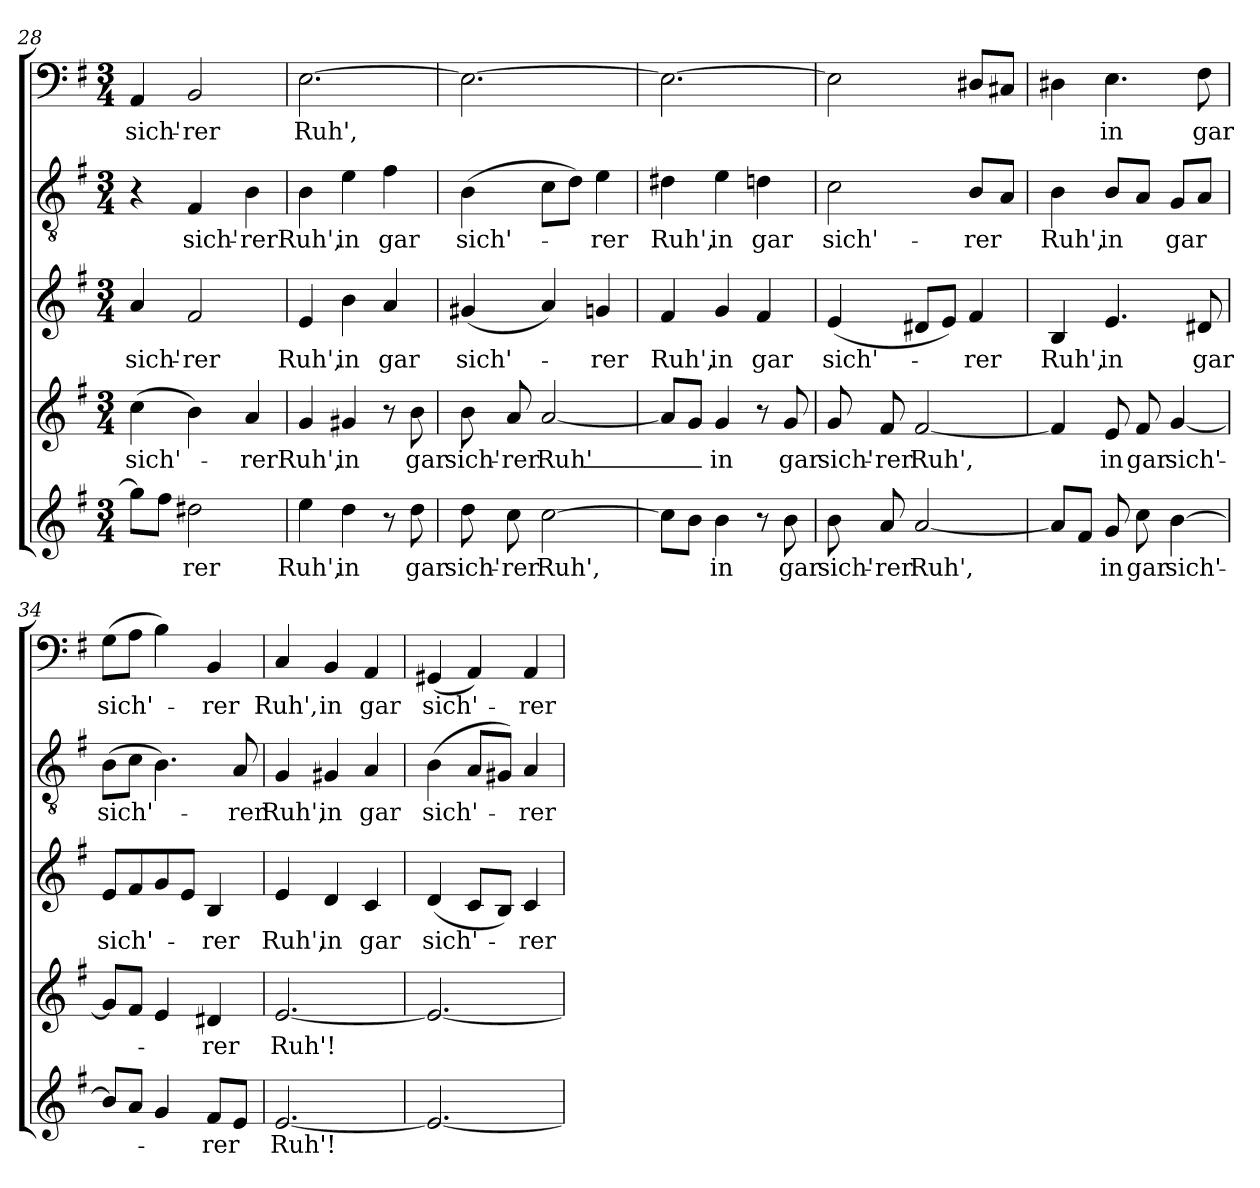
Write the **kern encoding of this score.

**kern	**text	**kern	**text	**kern	**text	**kern	**text	**kern	**text
*part5	*part5	*part4	*part4	*part3	*part3	*part2	*part2	*part1	*part1
*staff5	*staff5	*staff4	*staff4	*staff3	*staff3	*staff2	*staff2	*staff1	*staff1
*clefG2	*	*clefG2	*	*clefG2	*	*clefGv2	*	*clefF4	*
*k[f#]	*	*k[f#]	*	*k[f#]	*	*k[f#]	*	*k[f#]	*
*e:	*	*e:	*	*e:	*	*e:	*	*e:	*
*M3/4	*	*M3/4	*	*M3/4	*	*M3/4	*	*M3/4	*
=28	=28	=28	=28	=28	=28	=28	=28	=28	=28
8gg\L]	.	(4cc\	sich'-	4a/	sich'-	4r	.	4AA/	sich'-
8ff#\J	.	.	.	.	.	.	.	.	.
2dd#X\	-rer	4b\)	.	2f#/	-rer	4F#/	sich'-	2BB/	-rer
.	.	4a/	-rer	.	.	4B\	-rer	.	.
=29	=29	=29	=29	=29	=29	=29	=29	=29	=29
4ee\	Ruh',	4g/	Ruh',	4e/	Ruh',	4B\	Ruh',	[2.E\	Ruh',
4dd\	in	4g#X/	in	4b\	in	4e\	in	.	.
8r	.	8r	.	4a/	gar	4f#\	gar	.	.
8dd\	gar	8b\	gar	.	.	.	.	.	.
=30	=30	=30	=30	=30	=30	=30	=30	=30	=30
8dd\	sich'-	8b\	sich'-	(4g#X/	sich'-	(4B\	sich'-	2.E\_	.
8cc\	-rer	8a/	-rer	.	.	.	.	.	.
[2cc\	Ruh',	[2a/	Ruh'_	4a/)	.	8c\L	.	.	.
.	.	.	.	.	.	8d\J)	.	.	.
.	.	.	.	4gn/	-rer	4e\	-rer	.	.
=31	=31	=31	=31	=31	=31	=31	=31	=31	=31
8cc\L]	.	8a/L]	.	4f#/	Ruh',	4d#X\	Ruh',	2.E\_	.
8b\J	.	8g/J	.	.	.	.	.	.	.
4b\	in	4g/	in	4g/	in	4e\	in	.	.
8r	.	8r	.	4f#/	gar	4dn\	gar	.	.
8b\	gar	8g/	gar	.	.	.	.	.	.
=32	=32	=32	=32	=32	=32	=32	=32	=32	=32
8b\	sich'-	8g/	sich'-	(4e/	sich'-	2c\	sich'-	2E\]	.
8a/	-rer	8f#/	-rer	.	.	.	.	.	.
[2a/	Ruh',	[2f#/	Ruh',	8d#X/L	.	.	.	.	.
.	.	.	.	8e/J)	.	.	.	.	.
.	.	.	.	4f#/	-rer	8B/L	-rer	8D#X/L	.
.	.	.	.	.	.	8A/J	.	8C#X/J	.
=33	=33	=33	=33	=33	=33	=33	=33	=33	=33
8a/L]	.	4f#/]	.	4B/	Ruh',	4B\	Ruh',	4D#X\	.
8f#/J	.	.	.	.	.	.	.	.	.
8g/	in	8e/	in	4.e/	in	8B/L	in	4.E\	in
8cc\	gar	8f#/	gar	.	.	8A/J	.	.	.
[4b\	sich'-	[4g/	sich'-	.	.	8G/L	gar	.	.
.	.	.	.	8d#X/	gar	8A/J	.	8F#\	gar
=34	=34	=34	=34	=34	=34	=34	=34	=34	=34
8b/L]	.	8g/L]	.	8e/L	sich'-	(8B\L	sich'-	(8G\L	sich'-
8a/J	.	8f#/J	.	8f#/	.	8c\J	.	8A\J	.
4g/	.	4e/	.	8g/	.	4.B\)	.	4B\)	.
.	.	.	.	8e/J	.	.	.	.	.
8f#/L	-rer	4d#X/	-rer	4B/	-rer	.	.	4BB/	-rer
8e/J	.	.	.	.	.	8A/	-rer	.	.
=35	=35	=35	=35	=35	=35	=35	=35	=35	=35
[2.e/	Ruh'!	[2.e/	Ruh'!	4e/	Ruh',	4G/	Ruh',	4C/	Ruh',
.	.	.	.	4d/	in	4G#X/	in	4BB/	in
.	.	.	.	4c/	gar	4A/	gar	4AA/	gar
=36	=36	=36	=36	=36	=36	=36	=36	=36	=36
2.e/_	.	2.e/_	.	(4d/	sich'-	(4B\	sich'-	(4GG#X/	sich'-
.	.	.	.	8c/L	.	8A/L	.	4AA/)	.
.	.	.	.	8B/J)	.	8G#X/J)	.	.	.
.	.	.	.	4c/	-rer	4A/	-rer	4AA/	-rer
=	=	=	=	=	=	=	=	=	=
*-	*-	*-	*-	*-	*-	*-	*-	*-	*-
